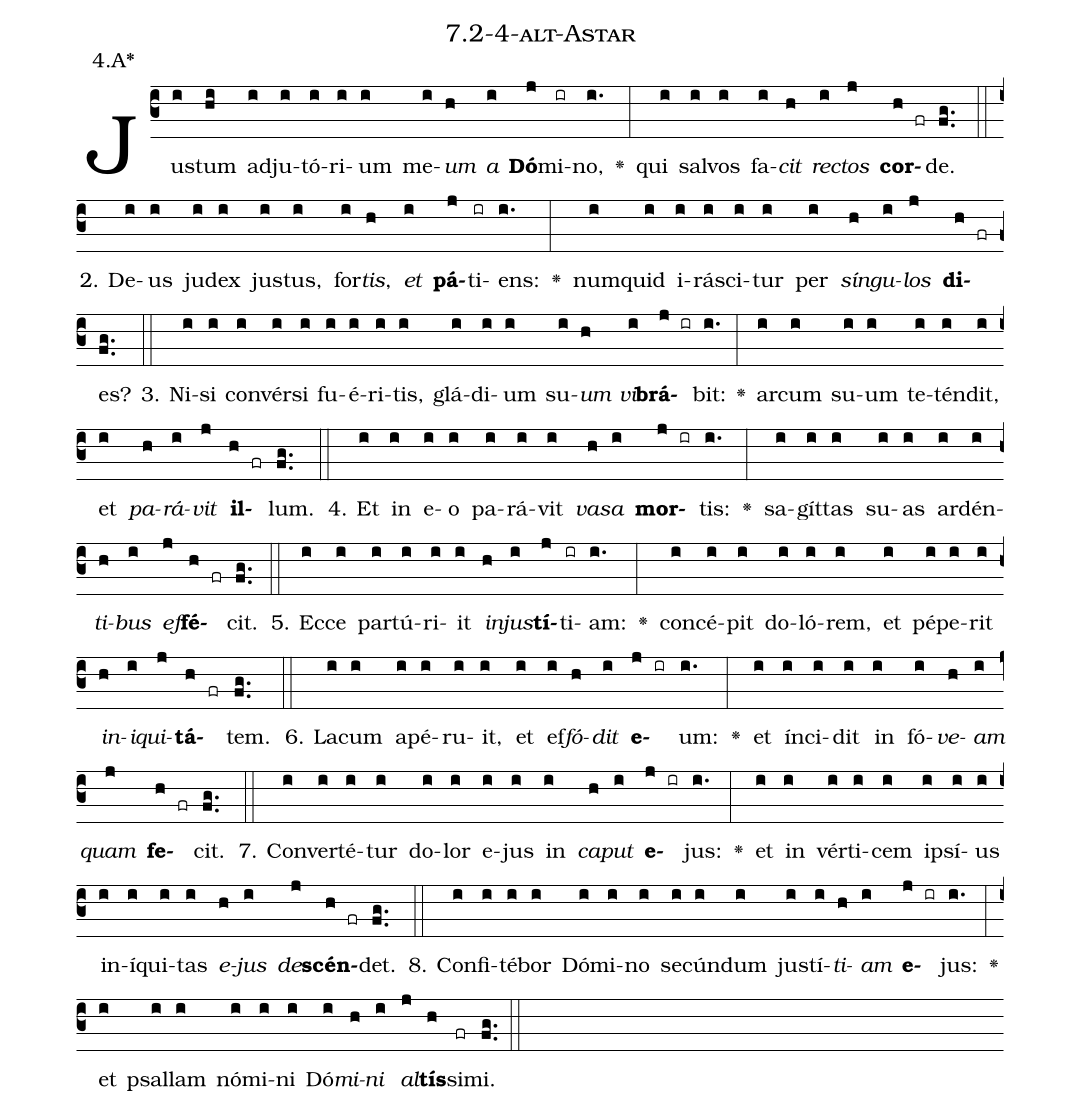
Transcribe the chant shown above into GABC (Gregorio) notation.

name: 7.2-4-alt-Astar;
annotation: 4.A*;
%%
(c3)Jus(i)tum(hi) ad(i)ju(i)tó(i)ri(i)um(i) me(i)<i>um</i>(h) <i>a</i>(i) <b>Dó</b>(j)mi(ir)no,(i.) <v>\greheightstar</v>(:) qui(i) sal(i)vos(i) fa(i)<i>cit</i>(h) <i>rec</i>(i)<i>tos</i>(j) <b>cor</b>(h fr)de.(fg..) (::)
2. De(i)us(i) ju(i)dex(i) jus(i)tus,(i) for(i)<i>tis</i>,(h) <i>et</i>(i) <b>pá</b>(j)ti(ir)ens:(i.) <v>\greheightstar</v>(:) num(i)quid(i) i(i)rá(i)sci(i)tur(i) per(i) <i>sín</i>(h)<i>gu</i>(i)<i>los</i>(j) <b>di</b>(h fr)es?(fg..) (::)
3. Ni(i)si(i) con(i)vér(i)si(i) fu(i)é(i)ri(i)tis,(i) glá(i)di(i)um(i) su(i)<i>um</i>(h) <i>vi</i>(i)<b>brá</b>(j ir)bit:(i.) <v>\greheightstar</v>(:) ar(i)cum(i) su(i)um(i) te(i)tén(i)dit,(i) et(i) <i>pa</i>(h)<i>rá</i>(i)<i>vit</i>(j) <b>il</b>(h fr)lum.(fg..) (::)
4. Et(i) in(i) e(i)o(i) pa(i)rá(i)vit(i) <i>va</i>(h)<i>sa</i>(i) <b>mor</b>(j ir)tis:(i.) <v>\greheightstar</v>(:) sa(i)gít(i)tas(i) su(i)as(i) ar(i)dén(i)<i>ti</i>(h)<i>bus</i>(i) <i>ef</i>(j)<b>fé</b>(h fr)cit.(fg..) (::)
5. Ec(i)ce(i) par(i)tú(i)ri(i)it(i) <i>in</i>(h)<i>jus</i>(i)<b>tí</b>(j)ti(ir)am:(i.) <v>\greheightstar</v>(:) con(i)cé(i)pit(i) do(i)ló(i)rem,(i) et(i) pé(i)pe(i)rit(i) <i>in</i>(h)<i>i</i>(i)<i>qui</i>(j)<b>tá</b>(h fr)tem.(fg..) (::)
6. La(i)cum(i) a(i)pé(i)ru(i)it,(i) et(i) ef(i)<i>fó</i>(h)<i>dit</i>(i) <b>e</b>(j ir)um:(i.) <v>\greheightstar</v>(:) et(i) ín(i)ci(i)dit(i) in(i) fó(i)<i>ve</i>(h)<i>am</i>(i) <i>quam</i>(j) <b>fe</b>(h fr)cit.(fg..) (::)
7. Con(i)ver(i)té(i)tur(i) do(i)lor(i) e(i)jus(i) in(i) <i>ca</i>(h)<i>put</i>(i) <b>e</b>(j ir)jus:(i.) <v>\greheightstar</v>(:) et(i) in(i) vér(i)ti(i)cem(i) ip(i)sí(i)us(i) in(i)í(i)qui(i)tas(i) <i>e</i>(h)<i>jus</i>(i) <i>de</i>(j)<b>scén</b>(h fr)det.(fg..) (::)
8. Con(i)fi(i)té(i)bor(i) Dó(i)mi(i)no(i) se(i)cún(i)dum(i) jus(i)tí(i)<i>ti</i>(h)<i>am</i>(i) <b>e</b>(j ir)jus:(i.) <v>\greheightstar</v>(:) et(i) psal(i)lam(i) nó(i)mi(i)ni(i) Dó(i)<i>mi</i>(h)<i>ni</i>(i) <i>al</i>(j)<b>tís</b>(h)si(fr)mi.(fg..) (::)
